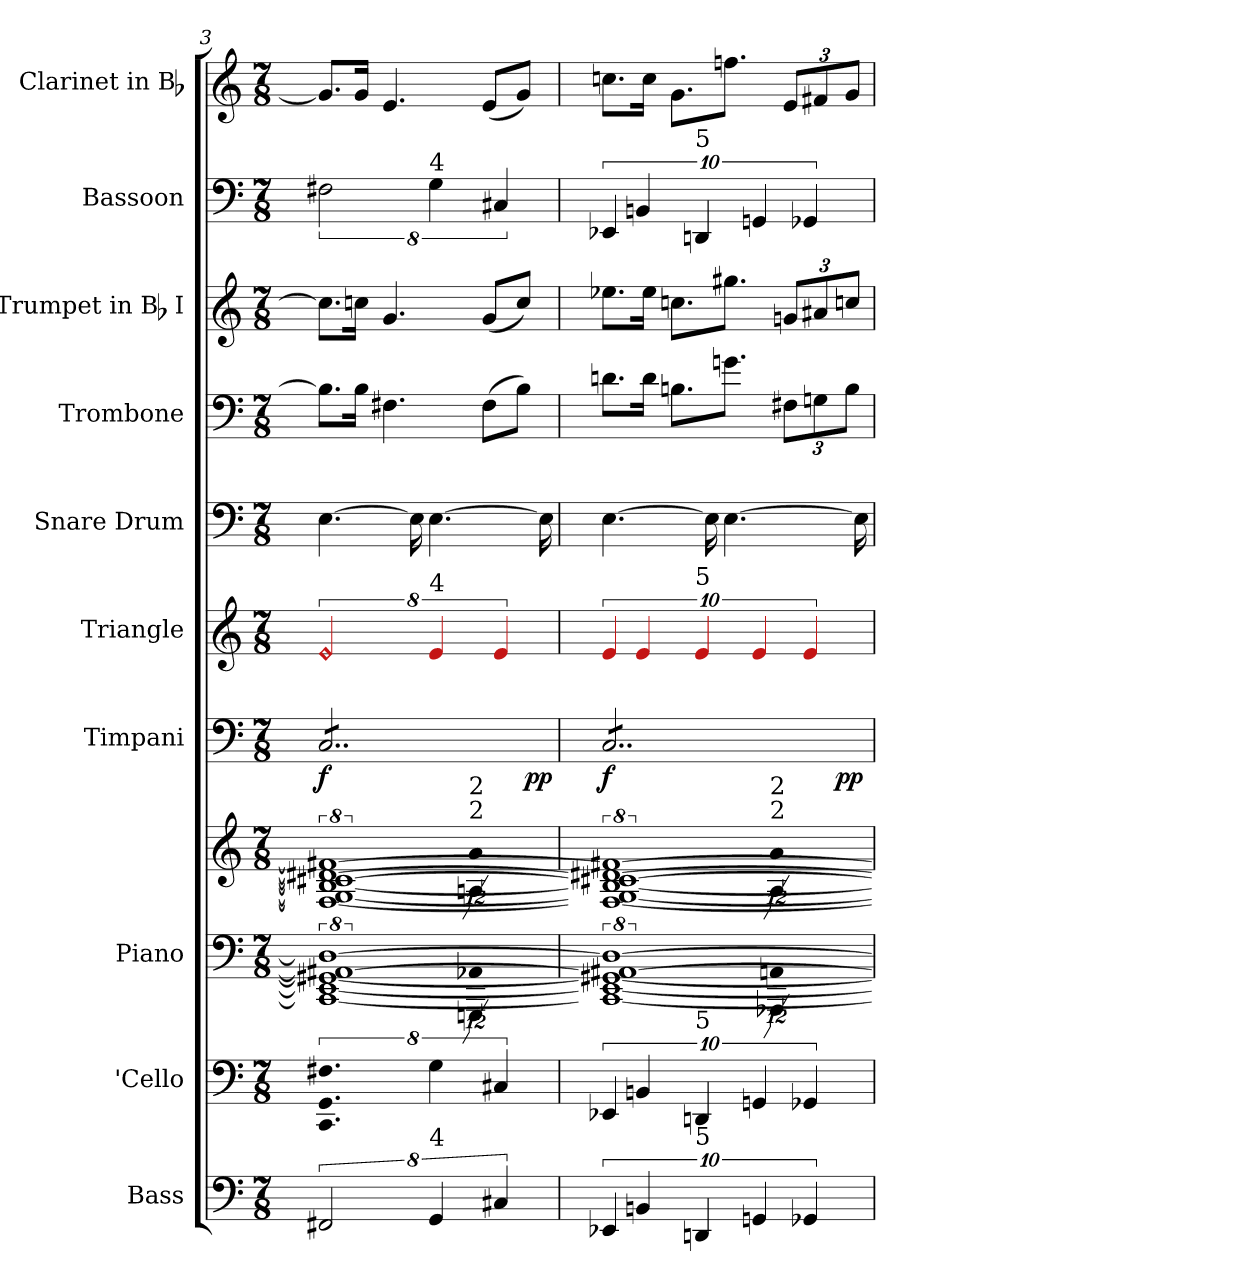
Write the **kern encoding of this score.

**kern	**kern	**kern	**kern	**kern	**dynam	**kern	**kern	**kern	**kern	**kern	**kern
*part10	*part9	*part8	*part8	*part7	*part7	*part6	*part5	*part4	*part3	*part2	*part1
*staff11	*staff10	*staff9	*staff8	*staff7	*staff7	*staff6	*staff5	*staff4	*staff3	*staff2	*staff1
*I"Bass	*I"'Cello	*I"Piano	*	*I"Timpani	*	*I"Triangle	*I"Snare Drum	*I"Trombone	*I"Trumpet in Bb I	*I"Bassoon	*I"Clarinet in Bb
*	*	*I'Pno.	*	*I'Timp.	*	*I'Tri.	*I'S.Dr.	*I'Tbn.	*I'Tpt.	*I'Bsn.	*I'Cl.
*clefF4	*clefF4	*clefF4	*clefG2	*clefF4	*	*	*clefF4	*clefF4	*clefG2	*clefF4	*clefG2
*	*	*	*	*	*	*	*	*	*ITrd1c2	*	*ITrd1c2
*k[]	*k[]	*k[]	*k[]	*k[]	*	*k[]	*k[]	*k[]	*k[b-e-]	*k[]	*k[b-e-]
*M7/8	*M7/8	*M7/8	*M7/8	*M7/8	*	*M7/8	*M7/8	*M7/8	*M7/8	*M7/8	*M7/8
=3	=3	=3	=3	=3	=3	=3	=3	=3	=3	=3	=3
!	!LO:N:vis=4.	!	!	!	!	!LO:N:head=diamond	!	!	!	!	!
*	*	*^	*^	*^	*	*	*	*	*	*	*
*	*	*	*	*	*	*tremolo	*	*	*	*	*	*	*	*
16%7FF#X	16%7CC 16%7GG 16%7F#X	8%7CCn_ 8%7EEn_ 8%7GG#X_ 8%7AA#X_ 8%7D_	3..ryy	8%7Fn_ 8%7Gn_ 8%7B_ 8%7c#X_ 8%7d#X_ 8%7f#X_	3..ryy	8CL	2ryy	f	16%7Re	[4.E	8.BL]	8.b-L]	16%7F#X	8.fL]
.	.	.	.	.	.	8C	.	.	.	.	.	.	.	.
.	.	.	.	.	.	.	.	.	.	.	16BJk	16b-XJk	.	16fJk
.	.	.	.	.	.	8C	.	.	.	.	4.F#X	4.f	.	4.d
.	.	.	.	.	.	8C	.	.	.	16E]	.	.	.	.
!	!	!	!	!	!	!	!	!	!	!	!	!	!LO:TX:a:t=4	!
!	!	!	!	!	!	!	!	!	!LO:TX:a:t=4	!	!	!	!	!
!LO:TX:a:t=4	!	!	!	!	!	!	!	!	!	!	!	!	!	!
32%7GG	32%7G	.	.	.	.	.	.	.	32%7Re	[4.E	.	.	32%7G	.
.	.	.	.	.	.	8C	4ryy	.	.	.	.	.	.	.
!	!	!	!	!	!LO:TX:a:t=2	!	!	!	!	!	!	!	!	!
!	!	!	!	!	!LO:TX:a:t=2	!	!	!	!	!	!	!	!	!
!	!	!	!LO:N:vis=2	!	!LO:N:vis=2	!	!	!	!	!	!	!	!	!
.	.	.	24%7GGGn 24%7AA-X	.	24%7An 24%7a	.	.	.	.	.	.	.	.	.
.	.	.	.	.	.	8C	.	.	.	.	(>8F#L	(<8fL	.	(<8dL
32%7C#X	32%7C#X	.	.	.	.	.	.	.	32%7Re	.	.	.	32%7C#X	.
.	.	.	.	.	.	8CJ	64ryy	.	.	.	8BJ)	8b-J)	.	8fJ)
.	.	.	.	.	.	.	16..ryy	pp	.	.	.	.	.	.
.	.	.	.	.	.	.	.	.	.	16E]	.	.	.	.
=4	=4	=4	=4	=4	=4	=4	=4	=4	=4	=4	=4	=4	=4	=4
40%7EE-X	40%7EE-X	8%7CCn_ 8%7EEn_ 8%7GG#X_ 8%7AA#X_ 8%7D_	3..ryy	8%7Fn_ 8%7Gn_ 8%7B_ 8%7c#X_ 8%7d#X_ 8%7f#X_	3..ryy	8CL	2ryy	f	40%7Re	[4.E	8.dnL	8.dd-XL	40%7EE-X	8.b-XL
.	.	.	.	.	.	8C	.	.	.	.	.	.	.	.
40%7BBn	40%7BBn	.	.	.	.	.	.	.	40%7Re	.	.	.	40%7BBn	.
.	.	.	.	.	.	.	.	.	.	.	16dJk	16dd-Jk	.	16b-Jk
.	.	.	.	.	.	8C	.	.	.	.	8.BnL	8.b-XL	.	8.fL
!	!	!	!	!	!	!	!	!	!	!	!	!	!LO:TX:a:t=5	!
!	!	!	!	!	!	!	!	!	!LO:TX:a:t=5	!	!	!	!	!
!	!LO:TX:a:t=5	!	!	!	!	!	!	!	!	!	!	!	!	!
!LO:TX:a:t=5	!	!	!	!	!	!	!	!	!	!	!	!	!	!
40%7DDn	40%7DDn	.	.	.	.	.	.	.	40%7Re	.	.	.	40%7DDn	.
.	.	.	.	.	.	8C	.	.	.	16E]	.	.	.	.
.	.	.	.	.	.	.	.	.	.	[4.E	8.gnJ	8.ff#XJ	.	8.ee-XJ
.	.	.	.	.	.	8C	4ryy	.	.	.	.	.	.	.
40%7GGn	40%7GGn	.	.	.	.	.	.	.	40%7Re	.	.	.	40%7GGn	.
!	!	!	!	!	!LO:TX:a:t=2	!	!	!	!	!	!	!	!	!
!	!	!	!	!	!LO:TX:a:t=2	!	!	!	!	!	!	!	!	!
!	!	!	!LO:N:vis=2	!	!LO:N:vis=2	!	!	!	!	!	!	!	!	!
.	.	.	24%7AAA-X 24%7AAn	.	24%7A 24%7a	.	.	.	.	.	.	.	.	.
.	.	.	.	.	.	8C	.	.	.	.	12F#XL	12fnL	.	12dL
40%7GG-X	40%7GG-X	.	.	.	.	.	.	.	40%7Re	.	.	.	40%7GG-X	.
.	.	.	.	.	.	.	.	.	.	.	12Gn	12g#X	.	12en
.	.	.	.	.	.	8CJ	64ryy	.	.	.	.	.	.	.
*	*	*	*	*	*	*Xtremolo	*	*	*	*	*	*	*	*
.	.	.	.	.	.	.	16..ryy	pp	.	.	.	.	.	.
.	.	.	.	.	.	.	.	.	.	.	12BJ	12b-XJ	.	12fJ
.	.	.	.	.	.	.	.	.	.	16E]	.	.	.	.
*	*	*v	*v	*	*	*v	*v	*	*	*	*	*	*	*
*	*	*	*v	*v	*	*	*	*	*	*	*	*
=	=	=	=	=	=	=	=	=	=	=	=
*-	*-	*-	*-	*-	*-	*-	*-	*-	*-	*-	*-
